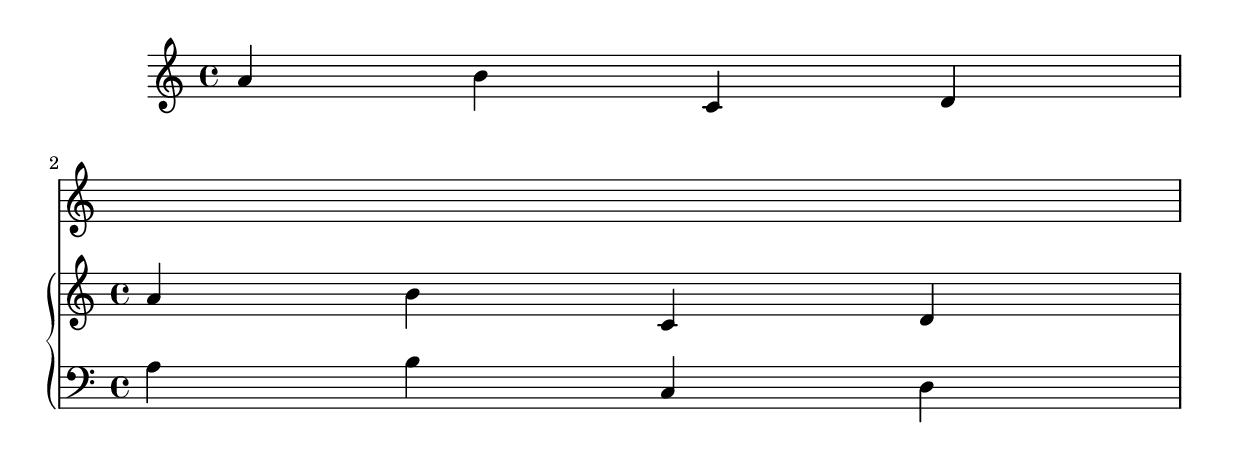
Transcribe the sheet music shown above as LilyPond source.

\version "1.9.0"

\header  {
texidoc = "a staff should really die, if no one's referencing it."
}
\score {
 {
    \context Staff = q {
      \notes { a' b' c' d' }
    }

    \break

    \context PianoStaff <
      \context Staff = i {
        \notes { a' b' c' d' }
      }
      \context Staff = ii {
        \notes { \clef "bass" a b c d }
      }
    >
  }
}
